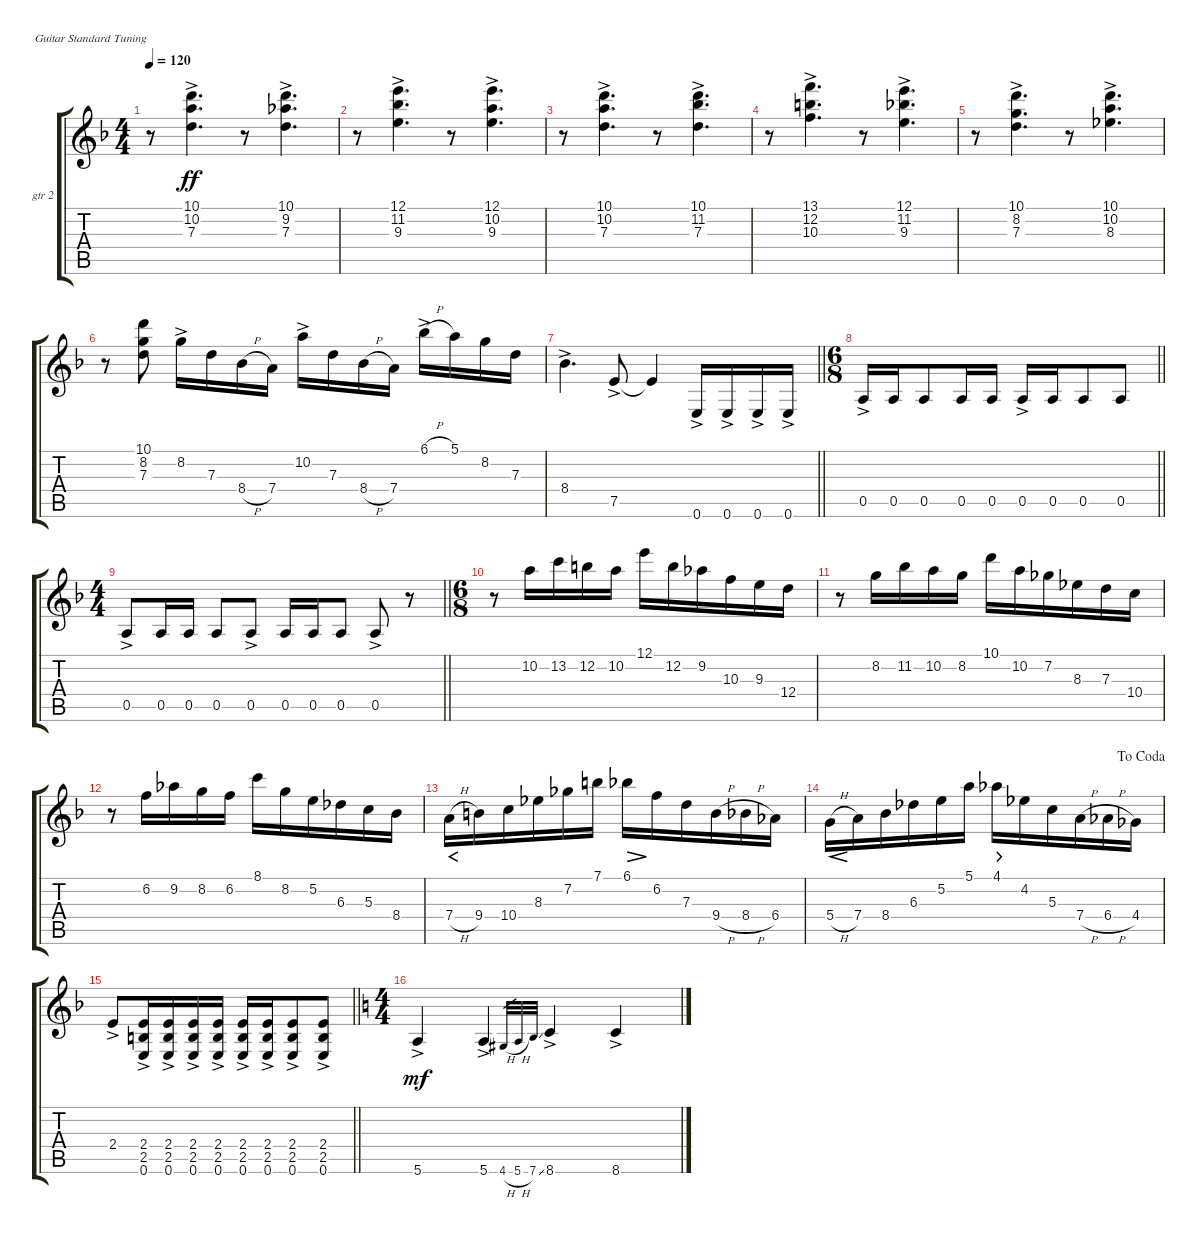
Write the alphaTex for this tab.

\bracketExtendMode groupsimilarinstruments
\firstSystemTrackNameOrientation horizontal
\otherSystemsTrackNameOrientation horizontal
\track ("gtr 2" "gtr 2") {instrument acousticguitarnylon}
\staff {score tabs}
\tuning (E4 B3 G3 D3 A2 E2)
\ts (4 4)
\tempo 120
\clef g2
\ks dminor
r.8{dy f} (10.1{ac} 10.2{ac} 7.3{ac}).4{d dy ff} r.8 (10.1{ac} 9.2{ac} 7.3{ac}).4{d} |
r.8 (12.1{ac} 11.2{ac} 9.3{ac}).4{d} r.8 (12.1{ac} 10.2{ac} 9.3{ac}).4{d} |
r.8 (10.1{ac} 10.2{ac} 7.3{ac}).4{d} r.8 (10.1{ac} 11.2{ac} 7.3{ac}).4{d} |
r.8 (13.1{ac} 12.2{ac} 10.3{ac}).4{d} r.8 (12.1{ac} 11.2{ac} 9.3{ac}).4{d} |
r.8 (10.1{ac} 8.2{ac} 7.3{ac}).4{d} r.8 (10.1{ac} 10.2{ac} 8.3{ac}).4{d} |
r.8 (10.1 8.2 7.3).8 8.2{ac}.16 7.3.16 8.4{h}.16 7.4.16 10.2{ac}.16 7.3.16 8.4{h}.16 7.4.16 6.1{h ac}.16 5.1.16 8.2.16 7.3.16 |
\barLineRight lightlight
8.4{ac}.4{d} 7.5{ac}.8 7.5{t}.4 0.6{ac}.16 0.6{ac}.16 0.6{ac}.16 0.6{ac}.16 |
\ts (6 8)
\barLineRight lightlight
0.5{ac}.16 0.5.16 0.5.8 0.5.16 0.5.16 0.5{ac}.16 0.5.16 0.5.8 0.5.8 |
\ts (4 4)
\barLineRight lightlight
0.5{ac}.8 0.5.16 0.5.16 0.5.8 0.5{ac}.8 0.5.16 0.5.16 0.5.8 0.5{ac}.8 r.8 |
\ts (6 8)
r.8 10.2.16 13.2.16 12.2.16 10.2.16 12.1.16 12.2.16 9.2.16 10.3.16 9.3.16 12.4.16 |
r.8 8.2.16 11.2.16 10.2.16 8.2.16 10.1.16 10.2.16 7.2.16 8.3.16 7.3.16 10.4.16 |
r.8 6.2.16 9.2.16 8.2.16 6.2.16 8.1.16 8.2.16 5.2.16 6.3.16 5.3.16 8.4.16 |
7.4{h}.16{cre} 9.4.16 10.4.16 8.3.16 7.2.16 7.1.16 6.1.16{dec} 6.2.16 7.3.16 9.4{h}.16 8.4{h}.16 6.4.16 |
\jump dacoda
5.4{h}.16{cre} 7.4.16 8.4.16 6.3.16 5.2.16 5.1.16 4.1.16{dec} 4.2.16 5.3.16 7.4{h}.16 6.4{h}.16 4.4.16 |
\barLineRight lightlight
2.4{ac}.8 (2.4{ac} 2.5{ac} 0.6{ac}).16 (2.4{ac} 2.5{ac} 0.6{ac}).16 (2.4{ac} 2.5{ac} 0.6{ac}).16 (2.4{ac} 2.5{ac} 0.6{ac}).16 (2.4{ac} 2.5{ac} 0.6{ac}).16 (2.4{ac} 2.5{ac} 0.6{ac}).16 (2.4{ac} 2.5{ac} 0.6{ac}).8 (2.4{ac} 2.5{ac} 0.6{ac}).8 |
\ts (4 4)
\ks aminor
5.6{ac}.4{dy mf} 5.6{ac}.4 4.6{h}.32{gr} 5.6{h}.32{gr} 7.6{ss}.32{gr} 8.6{ac}.4 8.6{ac}.4
